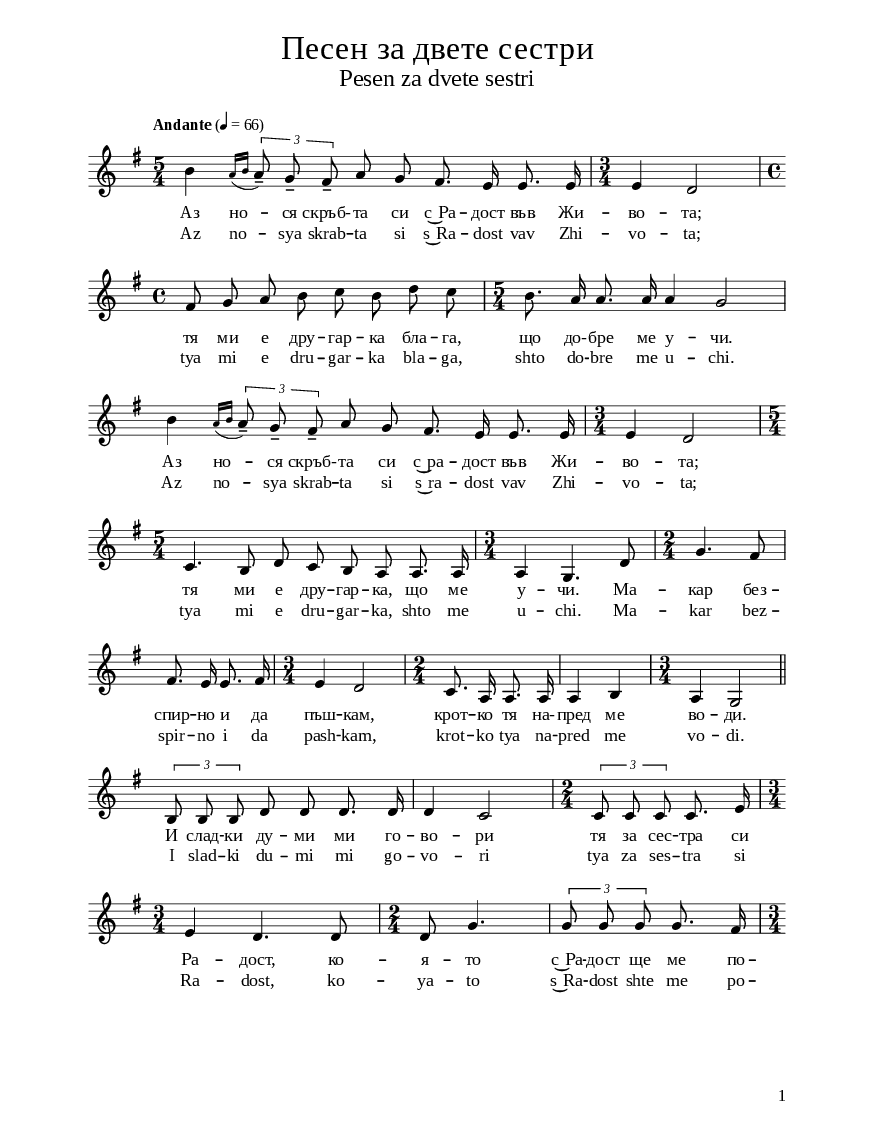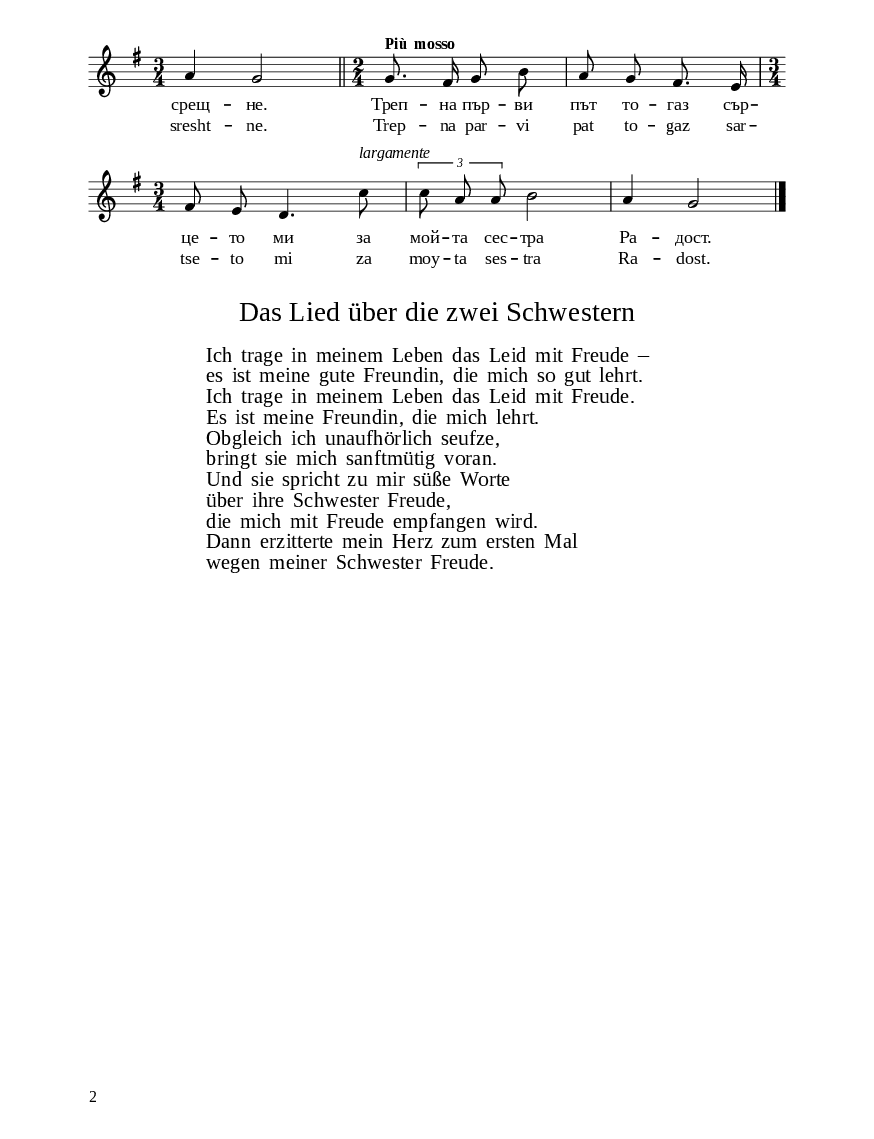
\version "2.24.0"

% include paper part and global functions
\include "include/globals.ily"

\bookpart {
  \label #'ref180
  \tocItem \markup "Песен за двете сестри – Pesen za dvete sestri"
  \include "include/bookpart-paper.ily"
  \score {
    \include "include/score-layout.ily"

    \new Voice \absolute {
      \clef treble
      \key g \major
      \time 5/4
      \tempoFunc "Andante" 4 "66"
      \autoBeamOff
      b'4
      \grace {  a'16 ( [  b'16 ] } \times 2/3 {
        a'8 )
        --  g'8 --  fis'8 --
      }
      a'8  g'8  fis'8.  e'16  e'8. e'16 | % 2
      \time 3/4   % 2
      e'4  d'2 \break | % 3
      \time 4/4   % 3
      fis'8  g'8  a'8  b'8  c''8
      b'8  d''8  c''8 | % 4
      \time 5/4  b'8.  a'16  a'8.  a'16  a'4 g'2 \break | % 5
      b'4
      \grace { a'16 ( [ b'16 ] } \times 2/3 {
        a'8 )
        -- g'8 -- fis'8 --
      }
      a'8 g'8 fis'8. e'16 e'8.
      e'16 | % 6
      \time 3/4  | % 6
      e'4 d'2 \break | % 7
      \time 5/4  | % 7
      c'4. b8 d'8 c'8 b8 a8
      a8. a16 | % 8
      \time 3/4  | % 8
      a4 g4. d'8 | % 9
      \time 2/4  | % 9
      g'4. fis'8 \break |
      fis'8. e'16 e'8. fis'16 | % 11
      \time 3/4  | % 11
      e'4 d'2 | % 12
      \time 2/4  | % 12
      c'8. a16 a8. a16 | % 13
      a4 b4 | % 14
      \time 3/4  | % 14
      a4 g2 \bar "||"
      \break | % 15
      \times 2/3  {
        b8 b8 b8
      }
      d'8 d'8 d'8. d'16 | % 16
      d'4 c'2 | % 17
      \time 2/4  | % 17
      \times 2/3  {
        c'8 c'8 c'8
      }
      c'8. e'16 \break | % 18
      \time 3/4  | % 18
      e'4 d'4. d'8 | % 19
      \time 2/4  | % 19
      d'8 g'4. |
      \times 2/3  {
        g'8 g'8 g'8
      }
      g'8. fis'16 \pageBreak | % 21
      \time 3/4  | % 21
      a'4 g'2 \bar "||"
      \time 2/4  | % 22
      g'8. ^\markup{ \bold {Più mosso} } fis'16
      g'8  b'8 | % 23
      a'8 g'8 fis'8. e'16 \break | % 24
      \time 3/4  | % 24
      fis'8 e'8 d'4.  c''8 ^\markup{
        \italic {largamente}
      }
      | % 25
      \times 2/3  {
        c''8 a'8 a'8
      }
      b'2 | % 26
      a'4 g'2 \bar "|."

    }
    \addlyrics {
      Аз  но -- ся "скръб-" -- та си
      с~Ра -- дост във Жи -- во -- та;
      тя ми е дру -- гар -- ка бла --
      га, що "до-" -- бре ме у -- чи. Аз
      но -- ся "скръб-" -- та си
      с~ра -- дост във Жи -- во -- та;
      тя ми е дру -- гар -- ка, що ме
      у -- чи. Ма -- кар без -- спир -- но
      и да пъш -- кам, крот -- ко тя "на-"
      -- пред ме во -- ди. И слад -- ки
      ду -- ми ми го -- во -- ри тя за
      сес -- тра си Ра -- дост, ко -- я --
      то с~Ра -- дост ще ме по -- срещ
      -- не. Треп -- на пър -- ви път то
      -- газ сър -- це -- то ми за мой --
      та сес -- тра Ра -- дост.
    }
    \addlyrics {
      Az  no -- sya skrab -- ta si
      s~Ra -- dost vav Zhi -- vo -- ta;
      tya mi e dru -- gar -- ka bla --
      ga, shto do -- bre me u -- chi. Az
      no -- sya skrab -- ta si
      s~ra -- dost vav Zhi -- vo -- ta;
      tya mi e dru -- gar -- ka, shto me
      u -- chi. Ma -- kar bez -- spir -- no
      i da pash -- kam, krot -- ko tya na
      -- pred me vo -- di. I slad -- ki
      du -- mi mi go -- vo -- ri tya za
      ses -- tra si Ra -- dost, ko -- ya --
      to s~Ra -- dost shte me po -- sresht
      -- ne. Trep -- na par -- vi pat to
      -- gaz sar -- tse -- to mi za moy --
      ta ses -- tra Ra -- dost.}


      \header {
        title = \titleFunc "Песен за двете сестри" "Pesen za dvete sestri"
      }

      \midi{}

    } % score



    % include foreign translation(s) of the song
    \version "2.24.1"

\markup \fill-line { \fontsize #deTitleFontSize "Das Lied über die zwei Schwestern" }
\markup \null
\markup \null
\markup \fontsize #deCoupletFontSize {
  \hspace #10
  \override #`(baseline-skip . ,deCoupletBaselineSkip)

  \column {

    \line { " "Ich trage in meinem Leben das Leid mit Freude – }

    \line { " "es ist meine gute Freundin, die mich so gut lehrt. }

    \line { " "Ich trage in meinem Leben das Leid mit Freude.}

    \line { " "Es ist meine Freundin, die mich lehrt.}

    \line { " "Obgleich ich unaufhörlich seufze, }

    \line { " "bringt sie mich sanftmütig voran. }

    \line { " "Und sie spricht zu mir süße Worte}

    \line { " "über ihre Schwester Freude,}

    \line { " "die mich mit Freude empfangen wird.}

    \line { " "Dann erzitterte mein Herz zum ersten Mal }

    \line { " "wegen meiner Schwester Freude.}

  }
}



  } % bookpart

  % Più mosso
  %
